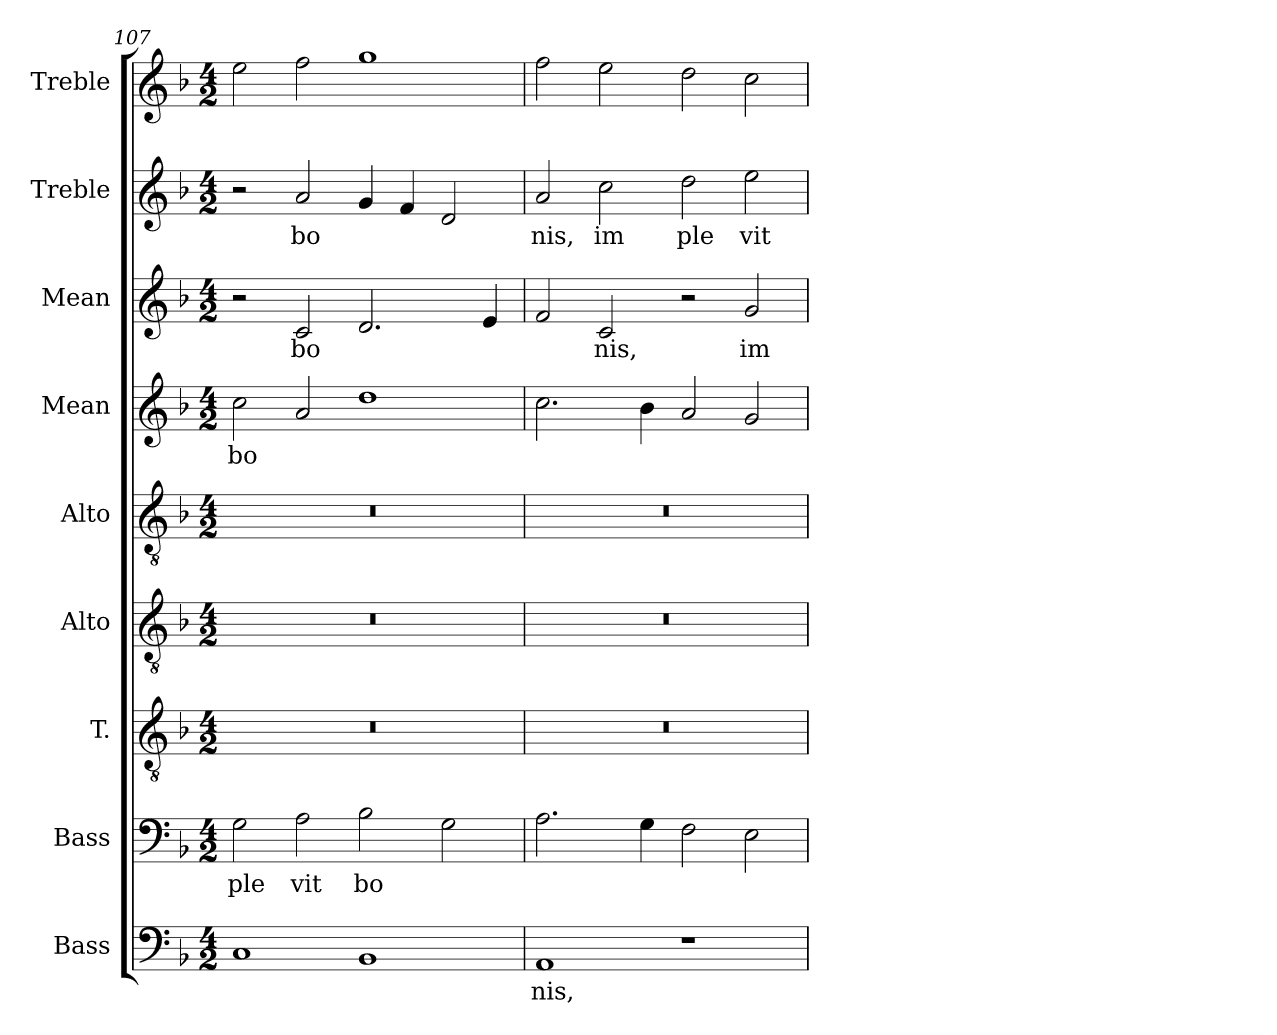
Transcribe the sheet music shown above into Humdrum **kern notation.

**kern	**text	**kern	**text	**kern	**kern	**kern	**kern	**text	**kern	**text	**kern	**text	**kern
*part9	*part9	*part8	*part8	*part7	*part6	*part5	*part4	*part4	*part3	*part3	*part2	*part2	*part1
*staff9	*staff9	*staff8	*staff8	*staff7	*staff6	*staff5	*staff4	*staff4	*staff3	*staff3	*staff2	*staff2	*staff1
*I"Bass	*	*I"Bass	*	*I"T.	*I"Alto	*I"Alto	*I"Mean	*	*I"Mean	*	*I"Treble	*	*I"Treble
*I'B.	*	*I'B.	*	*I'T.	*I'A2.	*I'A1.	*I'M.	*	*I'M.	*	*I'Tr.	*	*I'Tr.
*clefF4	*	*clefF4	*	*clefGv2	*clefGv2	*clefGv2	*clefG2	*	*clefG2	*	*clefG2	*	*clefG2
*	*	*	*	*ITrd7c12	*ITrd7c12	*ITrd7c12	*	*	*	*	*	*	*
*k[b-]	*	*k[b-]	*	*k[b-]	*k[b-]	*k[b-]	*k[b-]	*	*k[b-]	*	*k[b-]	*	*k[b-]
*F:	*	*F:	*	*F:	*F:	*F:	*F:	*	*F:	*	*F:	*	*F:
*M4/2	*	*M4/2	*	*M4/2	*M4/2	*M4/2	*M4/2	*	*M4/2	*	*M4/2	*	*M4/2
=107	=107	=107	=107	=107	=107	=107	=107	=107	=107	=107	=107	=107	=107
!	!	!	!LO:LY:b:color=#000000	!LO:N:vis=1	!LO:N:vis=1	!LO:N:vis=1	!	!	!	!	!	!	!
!	!	!	!	!	!	!	!	!LO:LY:b:color=#000000	!	!	!	!	!
1Ci	.	2Gi\	ple	0r	0r	0r	2cci\	bo	2r	.	2r	.	2eei\
!	!	!	!LO:LY:b:color=#000000	!	!	!	!	!	!	!	!	!	!
!	!	!	!	!	!	!	!	!	!	!LO:LY:b:color=#000000	!	!	!
!	!	!	!	!	!	!	!	!	!	!	!	!LO:LY:b:color=#000000	!
.	.	2Ai\	vit	.	.	.	2ai/	.	2ci/	bo	2ai/	bo	2ffi\
!	!	!	!LO:LY:b:color=#000000	!	!	!	!	!	!	!	!	!	!
1BB-i	.	2B-i\	bo	.	.	.	1ddi	.	2.di/	.	4gi/	.	1ggi
.	.	.	.	.	.	.	.	.	.	.	4fi/	.	.
.	.	2Gi\	.	.	.	.	.	.	.	.	2di/	.	.
.	.	.	.	.	.	.	.	.	4ei/	.	.	.	.
=108	=108	=108	=108	=108	=108	=108	=108	=108	=108	=108	=108	=108	=108
!	!LO:LY:b:color=#000000	!	!	!LO:N:vis=1	!LO:N:vis=1	!LO:N:vis=1	!	!	!	!	!	!	!
!	!	!	!	!	!	!	!	!	!	!	!	!LO:LY:b:color=#000000	!
1AAi	nis,	2.Ai\	.	0r	0r	0r	2.cci\	.	2fi/	.	2ai/	nis,	2ffi\
!	!	!	!	!	!	!	!	!	!	!LO:LY:b:color=#000000	!	!	!
!	!	!	!	!	!	!	!	!	!	!	!	!LO:LY:b:color=#000000	!
.	.	.	.	.	.	.	.	.	2ci/	nis,	2cci\	im	2eei\
.	.	4Gi\	.	.	.	.	4b-i\	.	.	.	.	.	.
!	!	!	!	!	!	!	!	!	!	!	!	!LO:LY:b:color=#000000	!
1r	.	2Fi\	.	.	.	.	2ai/	.	2r	.	2ddi\	ple	2ddi\
!	!	!	!	!	!	!	!	!	!	!LO:LY:b:color=#000000	!	!	!
!	!	!	!	!	!	!	!	!	!	!	!	!LO:LY:b:color=#000000	!
.	.	2Ei\	.	.	.	.	2gi/	.	2gi/	im	2eei\	vit	2cci\
=	=	=	=	=	=	=	=	=	=	=	=	=	=
*-	*-	*-	*-	*-	*-	*-	*-	*-	*-	*-	*-	*-	*-
